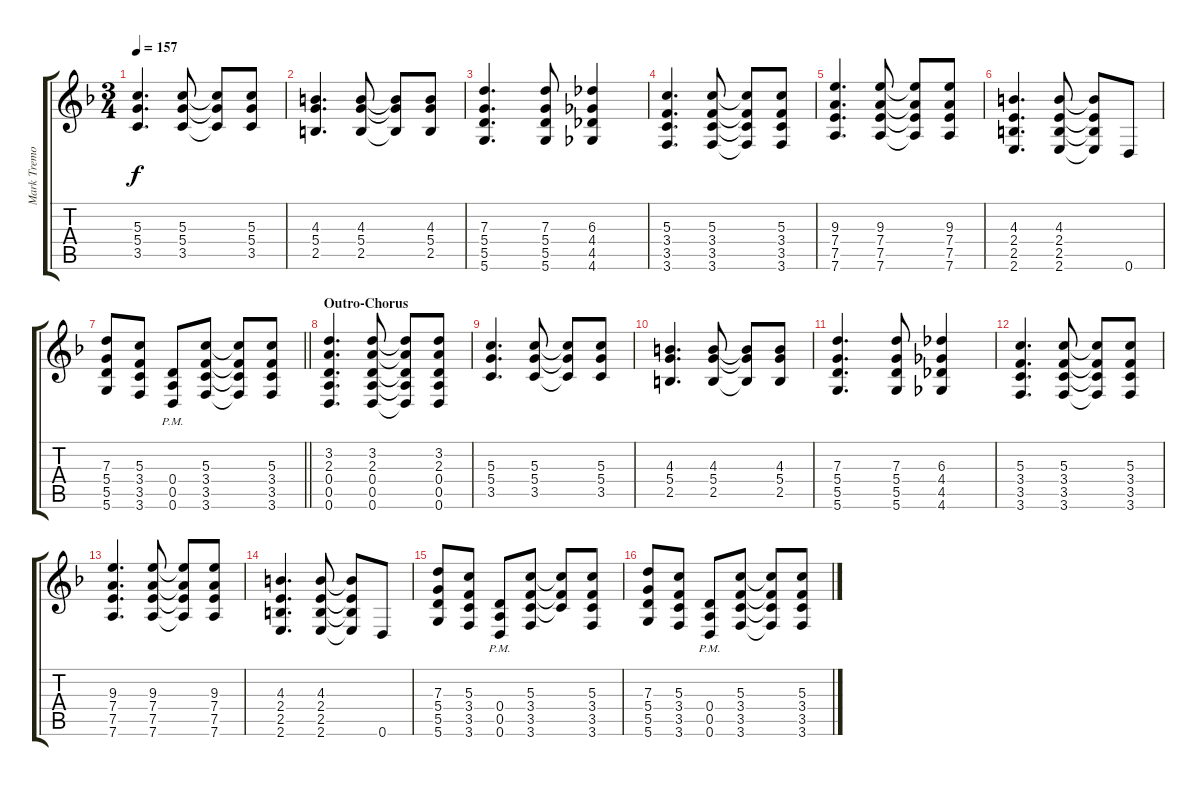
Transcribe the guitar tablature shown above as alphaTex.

\track ("Mark Tremonti (Guitar 1)" "Mark Tremo") {instrument distortionguitar}
\staff {score tabs}
\tuning (E4 B3 G3 D3 A2 D2) {hide}
\ts (3 4)
\tempo 157
\clef g2
\ks f
(5.3 5.4 3.5).4{d dy f} (5.3 5.4 3.5).8 (5.3{t} 5.4{t} 3.5{t}).8 (5.3 5.4 3.5).8 |
(4.3 5.4 2.5).4{d} (4.3 5.4 2.5).8 (4.3{t} 5.4{t} 2.5{t}).8 (4.3 5.4 2.5).8 |
(7.3 5.4 5.5 5.6).4{d} (7.3 5.4 5.5 5.6).8 (6.3 4.4 4.5 4.6).4 |
(5.3 3.4 3.5 3.6).4{d} (5.3 3.4 3.5 3.6).8 (5.3{t} 3.4{t} 3.5{t} 3.6{t}).8 (5.3 3.4 3.5 3.6).8 |
(9.3 7.4 7.5 7.6).4{d} (9.3 7.4 7.5 7.6).8 (9.3{t} 7.4{t} 7.5{t} 7.6{t}).8 (9.3 7.4 7.5 7.6).8 |
(4.3 2.4 2.5 2.6).4{d} (4.3 2.4 2.5 2.6).8 (4.3{t} 2.4{t} 2.5{t} 2.6{t}).8 0.6.8 |
\barLineRight lightlight
(7.3 5.4 5.5 5.6).8 (5.3 3.4 3.5 3.6).8 (0.4{pm} 0.5{pm} 0.6{pm}).8 (5.3 3.4 3.5 3.6).8 (5.3{t} 3.4{t} 3.5{t} 3.6{t}).8 (5.3 3.4 3.5 3.6).8 |
\section ("" "Outro-Chorus")
(3.2 2.3 0.4 0.5 0.6).4{d} (3.2 2.3 0.4 0.5 0.6).8 (3.2{t} 2.3{t} 0.4{t} 0.5{t} 0.6{t}).8 (3.2 2.3 0.4 0.5 0.6).8 |
(5.3 5.4 3.5).4{d} (5.3 5.4 3.5).8 (5.3{t} 5.4{t} 3.5{t}).8 (5.3 5.4 3.5).8 |
(4.3 5.4 2.5).4{d} (4.3 5.4 2.5).8 (4.3{t} 5.4{t} 2.5{t}).8 (4.3 5.4 2.5).8 |
(7.3 5.4 5.5 5.6).4{d} (7.3 5.4 5.5 5.6).8 (6.3 4.4 4.5 4.6).4 |
(5.3 3.4 3.5 3.6).4{d} (5.3 3.4 3.5 3.6).8 (5.3{t} 3.4{t} 3.5{t} 3.6{t}).8 (5.3 3.4 3.5 3.6).8 |
(9.3 7.4 7.5 7.6).4{d} (9.3 7.4 7.5 7.6).8 (9.3{t} 7.4{t} 7.5{t} 7.6{t}).8 (9.3 7.4 7.5 7.6).8 |
(4.3 2.4 2.5 2.6).4{d} (4.3 2.4 2.5 2.6).8 (4.3{t} 2.4{t} 2.5{t} 2.6{t}).8 0.6.8 |
(7.3 5.4 5.5 5.6).8 (5.3 3.4 3.5 3.6).8 (0.4{pm} 0.5{pm} 0.6{pm}).8 (5.3 3.4 3.5 3.6).8 (5.3{t} 3.4{t} 3.5{t}).8 (5.3 3.4 3.5 3.6).8 |
(7.3 5.4 5.5 5.6).8 (5.3 3.4 3.5 3.6).8 (0.4{pm} 0.5{pm} 0.6{pm}).8 (5.3 3.4 3.5 3.6).8 (5.3{t} 3.4{t} 3.5{t} 3.6{t}).8 (5.3 3.4 3.5 3.6).8
